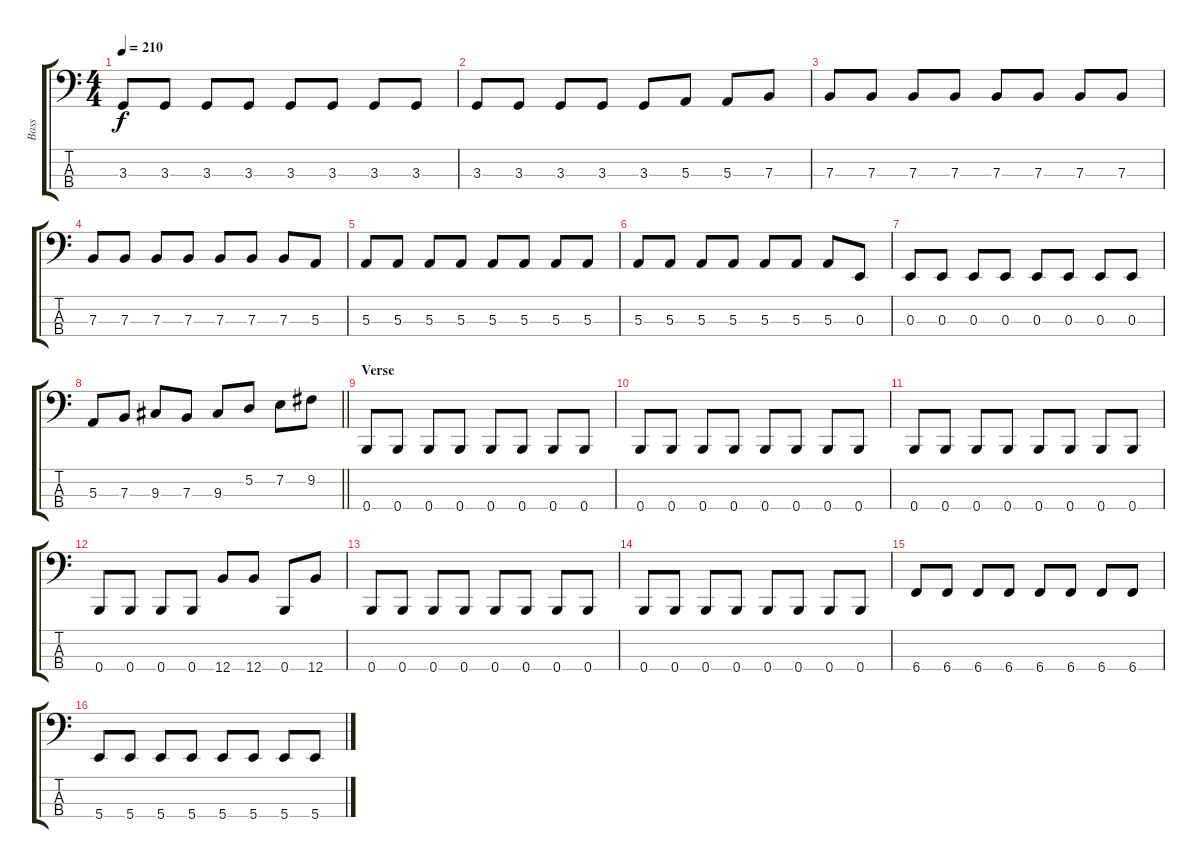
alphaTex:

\track ("Bass" "Bass") {instrument electricbassfinger}
\staff {score tabs}
\tuning (D2 A1 E1 B0) {hide}
\ts (4 4)
\tempo 210
\clef f4
\ks c
3.3.8{dy f} 3.3.8 3.3.8 3.3.8 3.3.8 3.3.8 3.3.8 3.3.8 |
3.3.8 3.3.8 3.3.8 3.3.8 3.3.8 5.3.8 5.3.8 7.3.8 |
7.3.8 7.3.8 7.3.8 7.3.8 7.3.8 7.3.8 7.3.8 7.3.8 |
7.3.8 7.3.8 7.3.8 7.3.8 7.3.8 7.3.8 7.3.8 5.3.8 |
5.3.8 5.3.8 5.3.8 5.3.8 5.3.8 5.3.8 5.3.8 5.3.8 |
5.3.8 5.3.8 5.3.8 5.3.8 5.3.8 5.3.8 5.3.8 0.3.8 |
0.3.8 0.3.8 0.3.8 0.3.8 0.3.8 0.3.8 0.3.8 0.3.8 |
\barLineRight lightlight
5.3.8 7.3.8 9.3.8 7.3.8 9.3.8 5.2.8 7.2.8 9.2.8 |
\section ("" "Verse")
0.4.8 0.4.8 0.4.8 0.4.8 0.4.8 0.4.8 0.4.8 0.4.8 |
0.4.8 0.4.8 0.4.8 0.4.8 0.4.8 0.4.8 0.4.8 0.4.8 |
0.4.8 0.4.8 0.4.8 0.4.8 0.4.8 0.4.8 0.4.8 0.4.8 |
0.4.8 0.4.8 0.4.8 0.4.8 12.4.8 12.4.8 0.4.8 12.4.8 |
0.4.8 0.4.8 0.4.8 0.4.8 0.4.8 0.4.8 0.4.8 0.4.8 |
0.4.8 0.4.8 0.4.8 0.4.8 0.4.8 0.4.8 0.4.8 0.4.8 |
6.4.8 6.4.8 6.4.8 6.4.8 6.4.8 6.4.8 6.4.8 6.4.8 |
5.4.8 5.4.8 5.4.8 5.4.8 5.4.8 5.4.8 5.4.8 5.4.8
